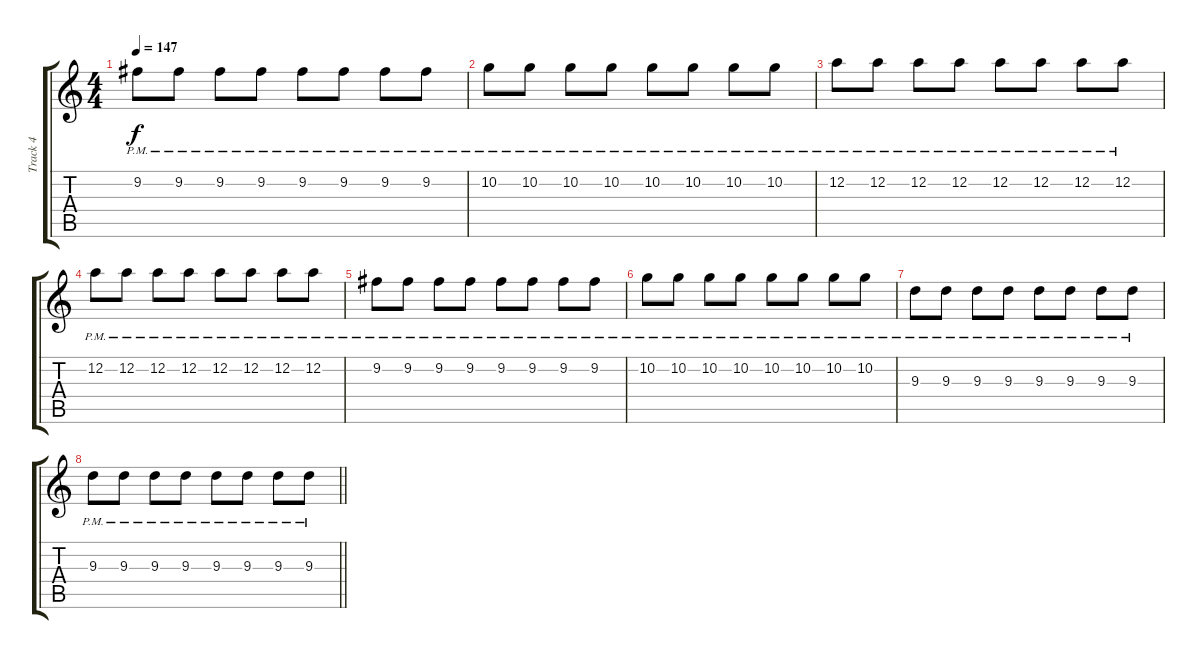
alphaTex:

\track ("Track 4" "Track 4") {instrument distortionguitar}
\staff {score tabs}
\tuning (D4 A3 F3 C3 G2 C2) {hide}
\ts (4 4)
\tempo 147
\clef g2
\ks c
9.2{pm}.8{dy f} 9.2{pm}.8 9.2{pm}.8 9.2{pm}.8 9.2{pm}.8 9.2{pm}.8 9.2{pm}.8 9.2{pm}.8 |
10.2{pm}.8 10.2{pm}.8 10.2{pm}.8 10.2{pm}.8 10.2{pm}.8 10.2{pm}.8 10.2{pm}.8 10.2{pm}.8 |
12.2{pm}.8 12.2{pm}.8 12.2{pm}.8 12.2{pm}.8 12.2{pm}.8 12.2{pm}.8 12.2{pm}.8 12.2{pm}.8 |
12.2{pm}.8 12.2{pm}.8 12.2{pm}.8 12.2{pm}.8 12.2{pm}.8 12.2{pm}.8 12.2{pm}.8 12.2{pm}.8 |
9.2{pm}.8 9.2{pm}.8 9.2{pm}.8 9.2{pm}.8 9.2{pm}.8 9.2{pm}.8 9.2{pm}.8 9.2{pm}.8 |
10.2{pm}.8 10.2{pm}.8 10.2{pm}.8 10.2{pm}.8 10.2{pm}.8 10.2{pm}.8 10.2{pm}.8 10.2{pm}.8 |
9.3{pm}.8 9.3{pm}.8 9.3{pm}.8 9.3{pm}.8 9.3{pm}.8 9.3{pm}.8 9.3{pm}.8 9.3{pm}.8 |
\barLineRight lightlight
9.3{pm}.8 9.3{pm}.8 9.3{pm}.8 9.3{pm}.8 9.3{pm}.8 9.3{pm}.8 9.3{pm}.8 9.3{pm}.8
